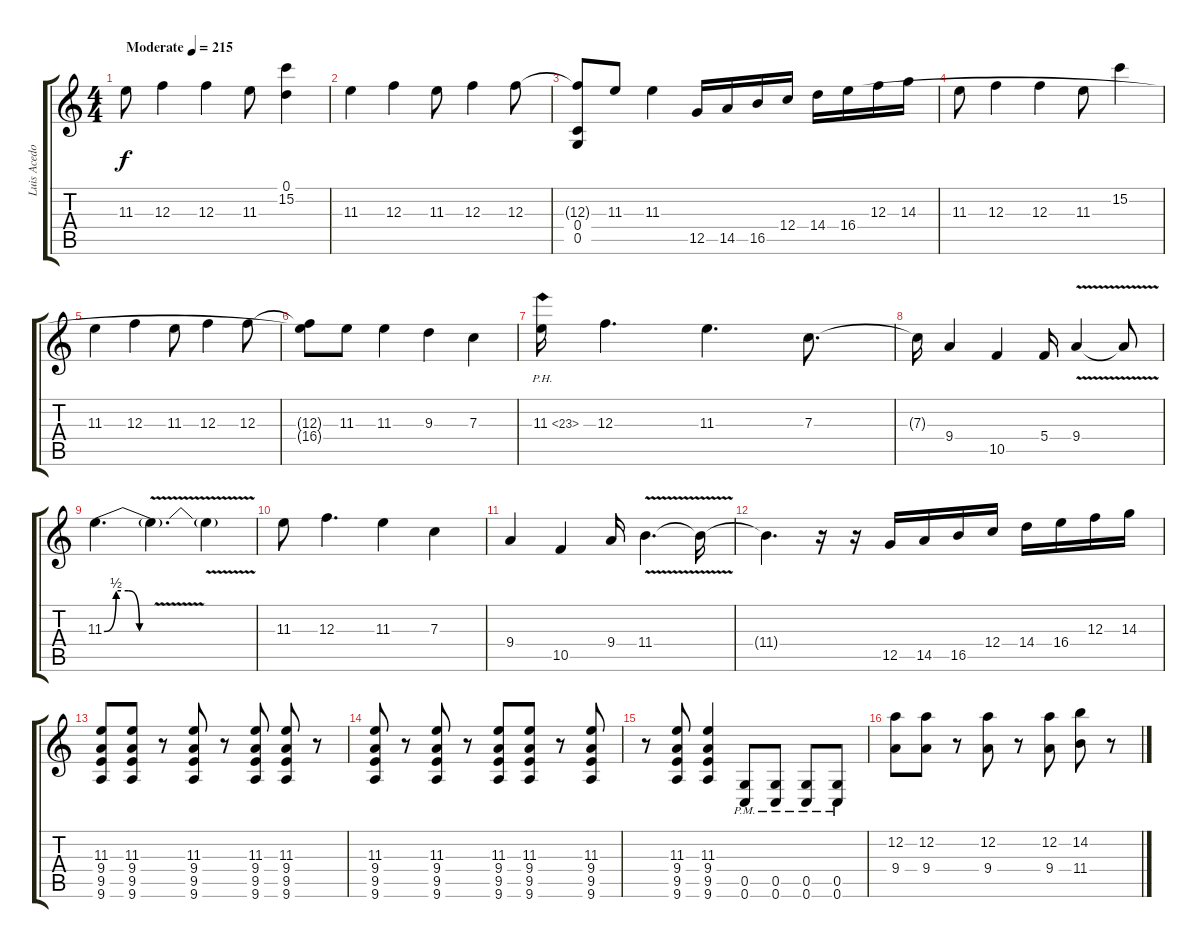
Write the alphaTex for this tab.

\track ("Luis Acedo" "Luis Acedo") {instrument overdrivenguitar}
\staff {score tabs}
\tuning (D4 A3 F3 C3 G2 C2) {hide}
\ts (4 4)
\tempo (215 "Moderate")
\clef g2
\ks c
11.3.8{dy f volume 14 balance 8 instrument overdrivenguitar} 12.3.4 12.3.4 11.3.8 (0.1 15.2).4 |
11.3.4 12.3.4 11.3.8 12.3.4 12.3.8 |
(12.3{t} 0.4 0.5).8 11.3.8 11.3.4 12.5.16 14.5.16 16.5.16 12.4.16 14.4.16 16.4.16 12.3.16 14.3.16 |
11.3.8 12.3.4 12.3.4 11.3.8 15.2.4 |
11.3.4 12.3.4 11.3.8 12.3.4 12.3.8 |
(12.3{t} 16.4{t}).8 11.3.8 11.3.4 9.3.4 7.3.4 |
11.3{ph 12}.16 12.3.4{d} 11.3.4{d} 7.3.8{d} |
7.3{t}.16 9.4.4 10.5.4 5.4.16 9.4{v}.4 9.4{t}.8 |
11.3{be (custom 0 0 15 2 30 2 44 0 60 0)}.4{d} 11.3{v t}.4{d} 11.3{t}.4 |
11.3.8 12.3.4{d} 11.3.4 7.3.4 |
9.4.4 10.5.4 9.4.16 11.4{v}.4{d} 11.4{t}.16 |
11.4{t}.4{d} r.16 r.16 12.5.16 14.5.16 16.5.16 12.4.16 14.4.16 16.4.16 12.3.16 14.3.16 |
(11.3 9.4 9.5 9.6).8 (11.3 9.4 9.5 9.6).8 r.8 (11.3 9.4 9.5 9.6).8 r.8 (11.3 9.4 9.5 9.6).8 (11.3 9.4 9.5 9.6).8 r.8 |
(11.3 9.4 9.5 9.6).8 r.8 (11.3 9.4 9.5 9.6).8 r.8 (11.3 9.4 9.5 9.6).8 (11.3 9.4 9.5 9.6).8 r.8 (11.3 9.4 9.5 9.6).8 |
r.8 (11.3 9.4 9.5 9.6).8 (11.3 9.4 9.5 9.6).4 (0.5{pm} 0.6{pm}).8 (0.5{pm} 0.6{pm}).8 (0.5{pm} 0.6{pm}).8 (0.5{pm} 0.6{pm}).8 |
(12.2 9.4).8 (12.2 9.4).8 r.8 (12.2 9.4).8 r.8 (12.2 9.4).8 (14.2 11.4).8 r.8
